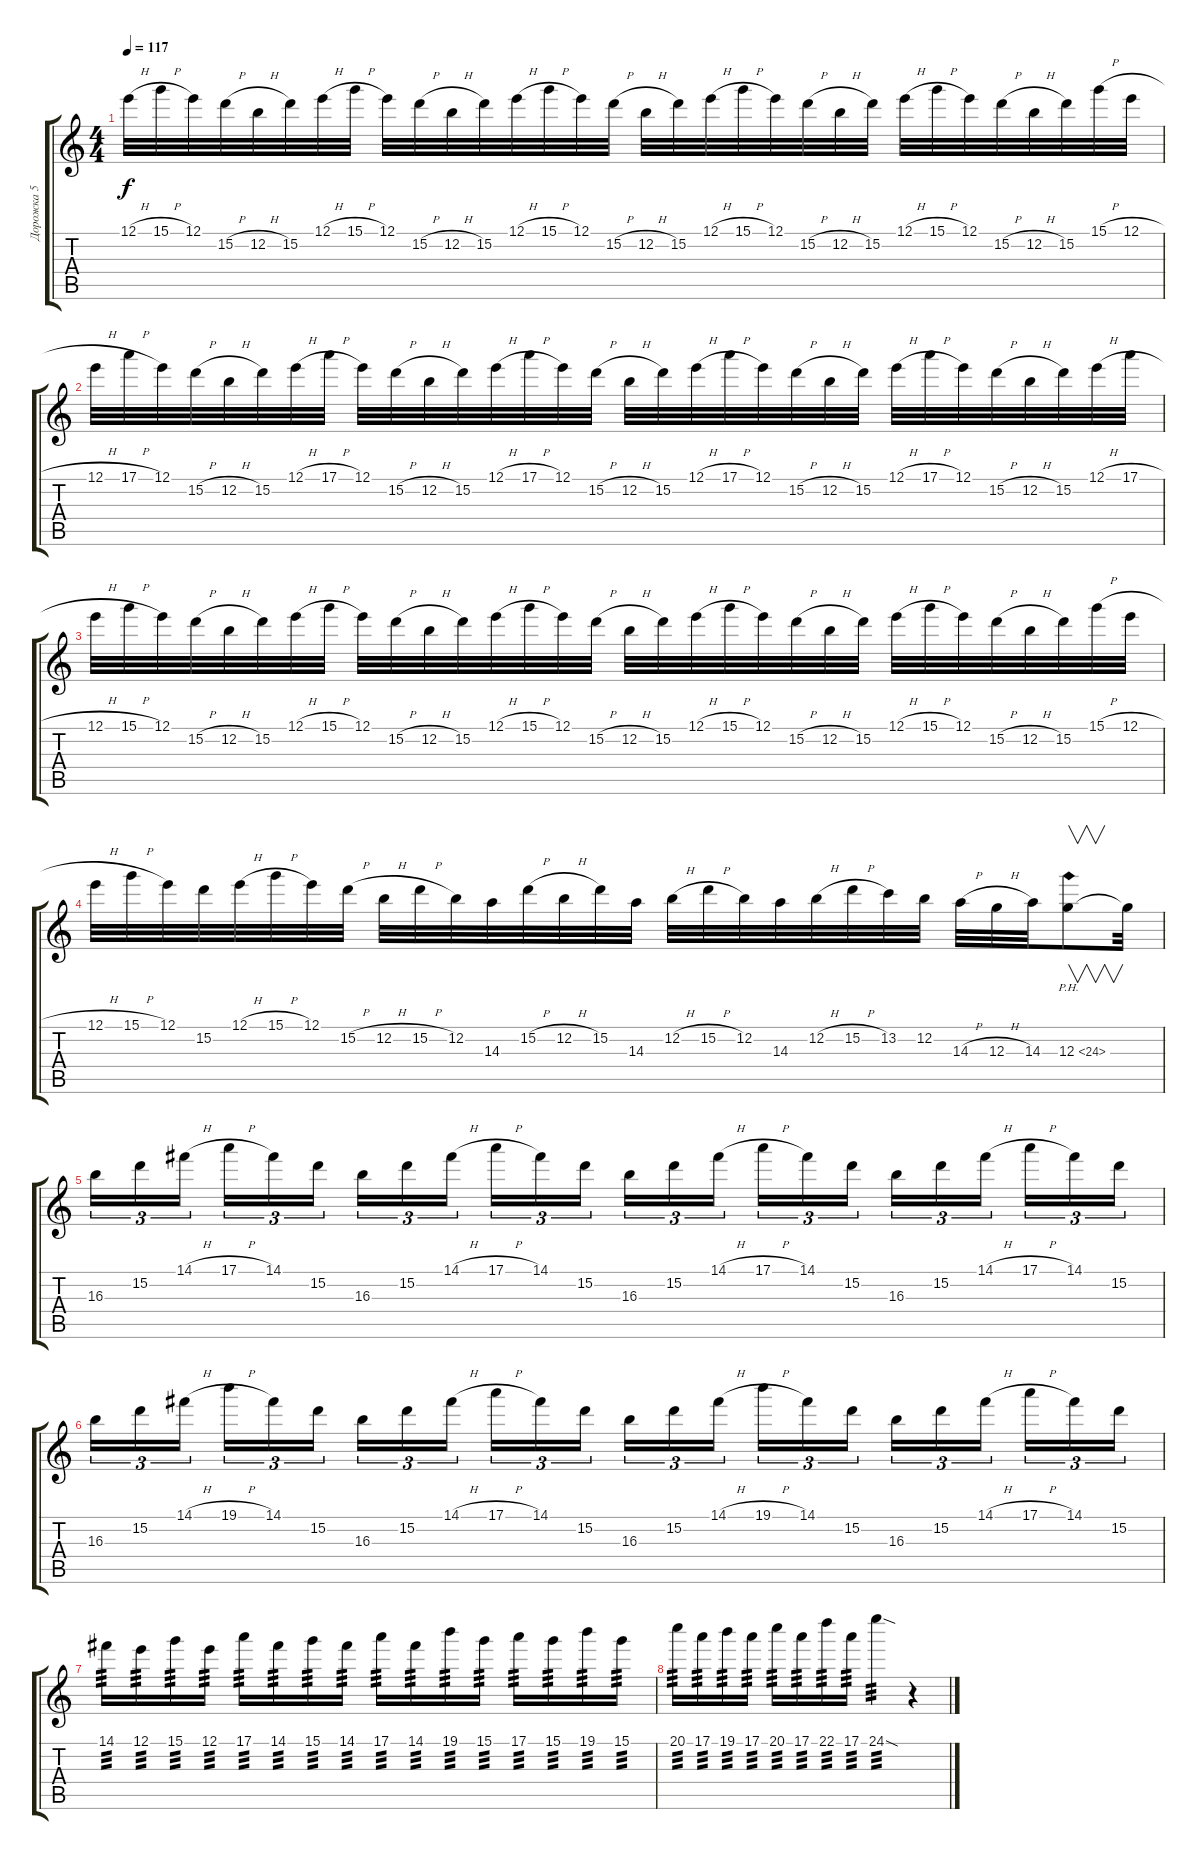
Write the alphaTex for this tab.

\track ("Дорожка 5" "Дорожка 5") {instrument distortionguitar}
\staff {score tabs}
\tuning (E4 B3 G3 D3 A2 E2) {hide}
\ts (4 4)
\tempo 117
\clef g2
\ks c
12.1{h}.32{dy f} 15.1{h}.32 12.1.32 15.2{h}.32 12.2{h}.32 15.2.32 12.1{h}.32 15.1{h}.32 12.1.32 15.2{h}.32 12.2{h}.32 15.2.32 12.1{h}.32 15.1{h}.32 12.1.32 15.2{h}.32 12.2{h}.32 15.2.32 12.1{h}.32 15.1{h}.32 12.1.32 15.2{h}.32 12.2{h}.32 15.2.32 12.1{h}.32 15.1{h}.32 12.1.32 15.2{h}.32 12.2{h}.32 15.2.32 15.1{h}.32 12.1{h}.32 |
12.1{h}.32 17.1{h}.32 12.1.32 15.2{h}.32 12.2{h}.32 15.2.32 12.1{h}.32 17.1{h}.32 12.1.32 15.2{h}.32 12.2{h}.32 15.2.32 12.1{h}.32 17.1{h}.32 12.1.32 15.2{h}.32 12.2{h}.32 15.2.32 12.1{h}.32 17.1{h}.32 12.1.32 15.2{h}.32 12.2{h}.32 15.2.32 12.1{h}.32 17.1{h}.32 12.1.32 15.2{h}.32 12.2{h}.32 15.2.32 12.1{h}.32 17.1{h}.32 |
12.1{h}.32 15.1{h}.32 12.1.32 15.2{h}.32 12.2{h}.32 15.2.32 12.1{h}.32 15.1{h}.32 12.1.32 15.2{h}.32 12.2{h}.32 15.2.32 12.1{h}.32 15.1{h}.32 12.1.32 15.2{h}.32 12.2{h}.32 15.2.32 12.1{h}.32 15.1{h}.32 12.1.32 15.2{h}.32 12.2{h}.32 15.2.32 12.1{h}.32 15.1{h}.32 12.1.32 15.2{h}.32 12.2{h}.32 15.2.32 15.1{h}.32 12.1{h}.32 |
12.1{h}.32 15.1{h}.32 12.1.32 15.2.32 12.1{h}.32 15.1{h}.32 12.1.32 15.2{h}.32 12.2{h}.32 15.2{h}.32 12.2.32 14.3.32 15.2{h}.32 12.2{h}.32 15.2.32 14.3.32 12.2{h}.32 15.2{h}.32 12.2.32 14.3.32 12.2{h}.32 15.2{h}.32 13.2.32 12.2.32 14.3{h}.32 12.3{h}.32 14.3.32 12.3{ph 12}.8{v} 12.3{t}.32 |
16.3.16{tu (3 2)} 15.2.16{tu (3 2)} 14.1{h}.16{tu (3 2) beam splitsecondary} 17.1{h}.16{tu (3 2)} 14.1.16{tu (3 2)} 15.2.16{tu (3 2)} 16.3.16{tu (3 2)} 15.2.16{tu (3 2)} 14.1{h}.16{tu (3 2) beam splitsecondary} 17.1{h}.16{tu (3 2)} 14.1.16{tu (3 2)} 15.2.16{tu (3 2)} 16.3.16{tu (3 2)} 15.2.16{tu (3 2)} 14.1{h}.16{tu (3 2) beam splitsecondary} 17.1{h}.16{tu (3 2)} 14.1.16{tu (3 2)} 15.2.16{tu (3 2)} 16.3.16{tu (3 2)} 15.2.16{tu (3 2)} 14.1{h}.16{tu (3 2) beam splitsecondary} 17.1{h}.16{tu (3 2)} 14.1.16{tu (3 2)} 15.2.16{tu (3 2)} |
16.3.16{tu (3 2)} 15.2.16{tu (3 2)} 14.1{h}.16{tu (3 2) beam splitsecondary} 19.1{h}.16{tu (3 2)} 14.1.16{tu (3 2)} 15.2.16{tu (3 2)} 16.3.16{tu (3 2)} 15.2.16{tu (3 2)} 14.1{h}.16{tu (3 2) beam splitsecondary} 17.1{h}.16{tu (3 2)} 14.1.16{tu (3 2)} 15.2.16{tu (3 2)} 16.3.16{tu (3 2)} 15.2.16{tu (3 2)} 14.1{h}.16{tu (3 2) beam splitsecondary} 19.1{h}.16{tu (3 2)} 14.1.16{tu (3 2)} 15.2.16{tu (3 2)} 16.3.16{tu (3 2)} 15.2.16{tu (3 2)} 14.1{h}.16{tu (3 2) beam splitsecondary} 17.1{h}.16{tu (3 2)} 14.1.16{tu (3 2)} 15.2.16{tu (3 2)} |
14.1.16{tp 3} 12.1.16{tp 3} 15.1.16{tp 3} 12.1.16{tp 3} 17.1.16{tp 3} 14.1.16{tp 3} 15.1.16{tp 3} 14.1.16{tp 3} 17.1.16{tp 3} 14.1.16{tp 3} 19.1.16{tp 3} 15.1.16{tp 3} 17.1.16{tp 3} 15.1.16{tp 3} 19.1.16{tp 3} 15.1.16{tp 3} |
20.1.16{tp 3} 17.1.16{tp 3} 19.1.16{tp 3} 17.1.16{tp 3} 20.1.16{tp 3} 17.1.16{tp 3} 22.1.16{tp 3} 17.1.16{tp 3} 24.1{sod}.4{tp 3} r.4
